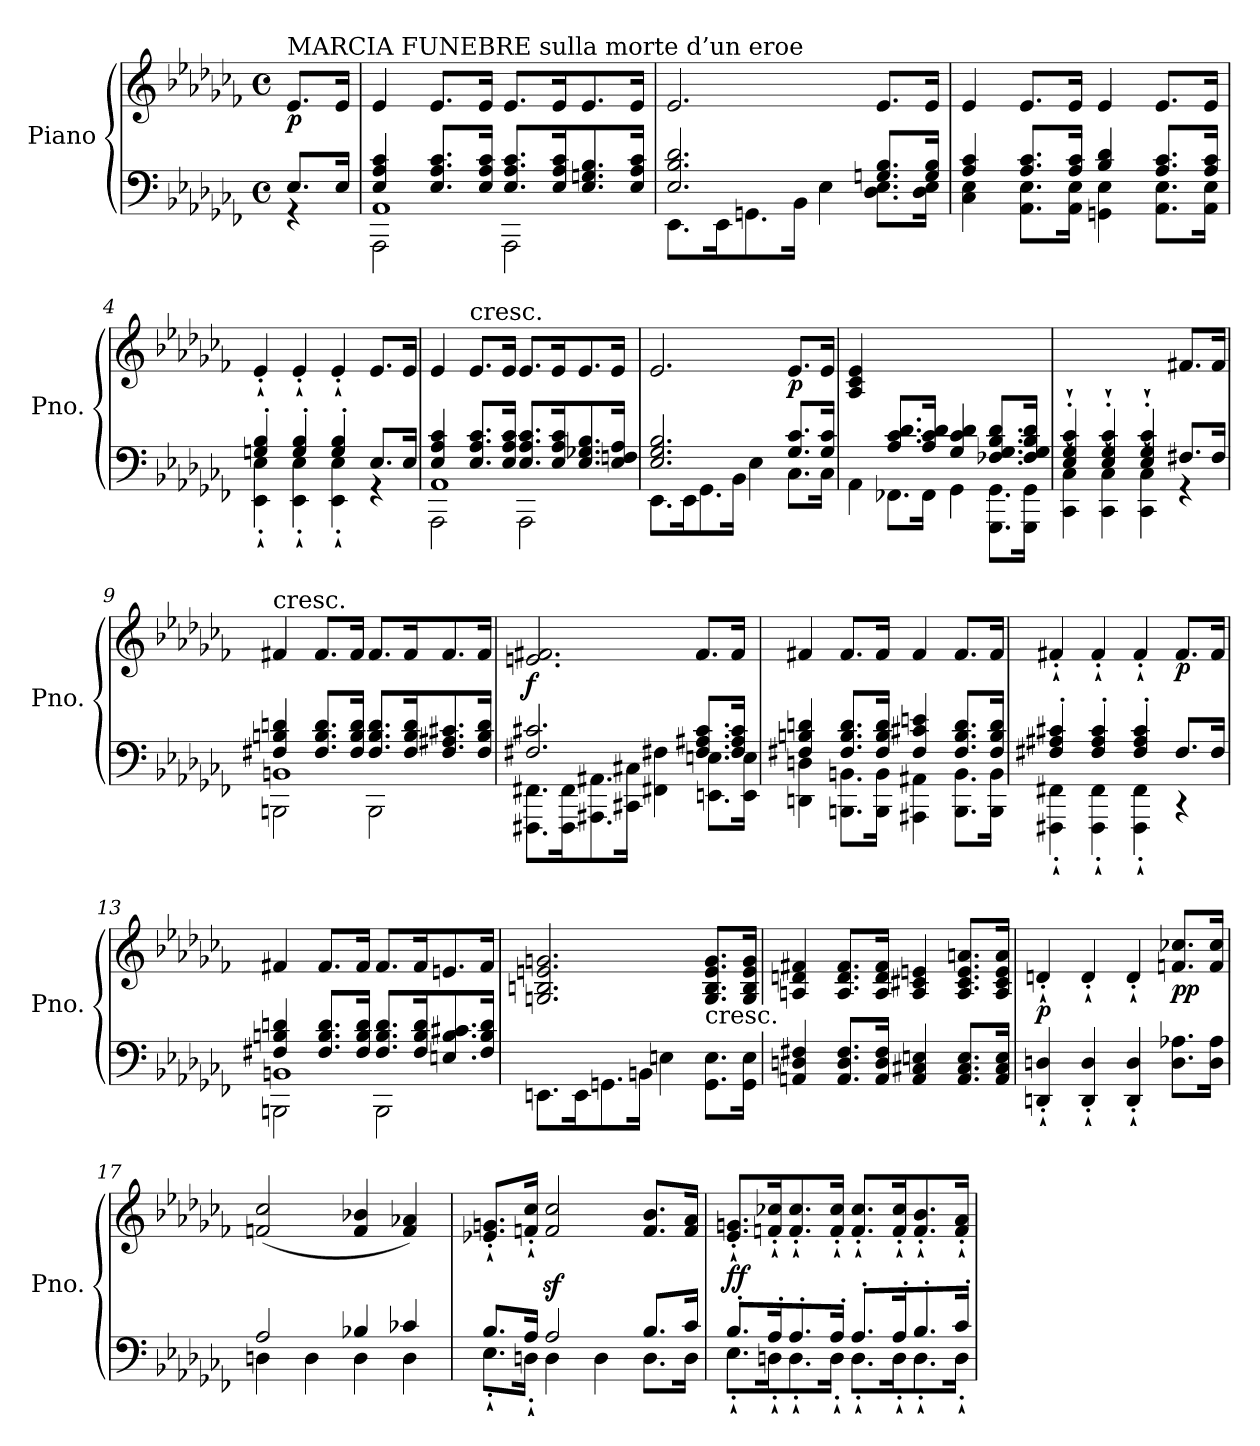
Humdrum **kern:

**kern	**kern	**dynam
*part1	*part1	*part1
*staff2	*staff1	*staff1/2
*I"Piano	*	*
*I'Pno.	*	*
*clefF4	*clefG2	*
*k[b-e-a-d-g-c-f-]	*k[b-e-a-d-g-c-f-]	*
*C-:	*C-:	*
*M4/4	*M4/4	*
*met(c)	*met(c)	*
=	=	=
*^	*	*
!	!	!LO:TX:a:t=MARCIA FUNEBRE sulla morte d’un eroe	!
!	!	!	!LO:DY:b
8.E-/L	4rGG	8.e-/L	p
16E-/Jk	.	16e-/Jk	.
=1	=1	=1	=1
*	*^	*	*
4E-/ 4A-/ 4c-/	1AA-	2AAA-\	4e-/	.
8.E-/ 8.A-/ 8.c-/L	.	.	8.e-/L	.
16E-/ 16A-/ 16c-/Jk	.	.	16e-/Jk	.
8.E-/ 8.A-/ 8.c-/L	.	2AAA-\	8.e-/L	.
16E-/ 16A-/ 16c-/K	.	.	16e-/K	.
8.E-/ 8.Gn/ 8.B-/	.	.	8.e-/	.
16E-/ 16A-/ 16c-/Jk	.	.	16e-/Jk	.
*	*v	*v	*	*
=2	=2	=2	=2
2.E-/ 2.B-/ 2.d-/	8.EE-\L	2.e-/	.
.	16EE-\K	.	.
.	8.GGn\	.	.
.	16BB-\Jk	.	.
.	4E-\	.	.
8.Gn/ 8.B-/L	8.D-\ 8.E-\L	8.e-/L	.
16G/ 16B-/Jk	16D-\ 16E-\Jk	16e-/Jk	.
=3	=3	=3	=3
4A-/ 4c-/	4C-\ 4E-\	4e-/	.
8.A-/ 8.c-/L	8.AA-\ 8.E-\L	8.e-/L	.
16A-/ 16c-/Jk	16AA-\ 16E-\Jk	16e-/Jk	.
4B-/ 4d-/	4GGn\ 4E-\	4e-/	.
8.A-/ 8.c-/L	8.AA-\ 8.E-\L	8.e-/L	.
16A-/ 16c-/Jk	16AA-\ 16E-\Jk	16e-/Jk	.
=4	=4	=4	=4
4Gn/' 4B-/'	4EE-\`' 4E-\`'	4e-`'/	.
4G/' 4B-/'	4EE-\`' 4E-\`'	4e-`'/	.
4G/' 4B-/'	4EE-\`' 4E-\`'	4e-`'/	.
8.E-/L	4rGG	8.e-/L	.
16E-/Jk	.	16e-/Jk	.
!!LO:LB:g=z
=5	=5	=5	=5
*	*^	*	*
4E-/ 4A-/ 4c-/	1AA-	2AAA-\	4e-/	.
!	!	!	!LO:TX:a:t=cresc.	!
8.E-/ 8.A-/ 8.c-/L	.	.	8.e-/L	.
16E-/ 16A-/ 16c-/Jk	.	.	16e-/Jk	.
8.E-/ 8.A-/ 8.c-/L	.	2AAA-\	8.e-/L	.
16E-/ 16A-/ 16c-/K	.	.	16e-/K	.
8.E-/ 8.G-X/ 8.B-/	.	.	8.e-/	.
16E-/ 16Fn/ 16A-/Jk	.	.	16e-/Jk	.
*	*v	*v	*	*
=6	=6	=6	=6
2.E-/ 2.G-/ 2.B-/	8.EE-\L	2.e-/	.
.	16EE-\K	.	.
.	8.GG-\	.	.
.	16BB-\Jk	.	.
.	4E-\	.	.
!	!	!	!LO:DY:b
8.G-/ 8.c-/L	8.C-\L	8.e-/L	p
16G-/ 16c-/Jk	16C-\Jk	16e-/Jk	.
=7	=7	=7	=7
4ryy	4AA-\	4A-/ 4c-/ 4e-/	.
8.A-/ 8.c-/ 8.d-/L	8.FF-X\L	2.ryy	.
16A-/ 16c-/ 16d-/Jk	16FF-\Jk	.	.
4G-/ 4c-/ 4d-/	4GG-\	.	.
8.F-X/ 8.G-/ 8.B-/ 8.d-/L	8.GGG-\ 8.GG-\L	.	.
16F-/ 16G-/ 16B-/ 16d-/Jk	16GGG-\ 16GG-\Jk	.	.
=8	=8	=8	=8
*	*^	*	*
4E-/`' 4G-/`' 4c-/`'	2.ryy	4CC-\`' 4C-\`'	2.ryy	.
4E-/`' 4G-/`' 4c-/`'	.	4CC-\`' 4C-\`'	.	.
4E-/`' 4G-/`' 4c-/`'	.	4CC-\`' 4C-\`'	.	.
4ryy	8.F#X/L	4rGG	8.f#X/L	.
.	16F#/Jk	.	16f#/Jk	.
!!LO:LB:g=z
=9	=9	=9	=9	=9
!	!	!	!LO:TX:a:t=cresc.	!
4F#X/ 4Bn/ 4dn/	1BBn	2BBBn\	4f#X/	.
8.F#/ 8.B/ 8.d/L	.	.	8.f#/L	.
16F#/ 16B/ 16d/Jk	.	.	16f#/Jk	.
8.F#/ 8.B/ 8.d/L	.	2BBB\	8.f#/L	.
16F#/ 16B/ 16d/K	.	.	16f#/K	.
8.F#/ 8.A#X/ 8.c#X/	.	.	8.f#/	.
16F#/ 16B/ 16d/Jk	.	.	16f#/Jk	.
*	*v	*v	*	*
=10	=10	=10	=10
!	!	!	!LO:DY:b
2.F#X/ 2.c#X/	8.FFF#X\ 8.FF#X\L	2.en/ 2.f#X/	f
.	16FFF#\ 16FF#\K	.	.
.	8.AAA#X\ 8.AA#X\	.	.
.	16CC#X\ 16C#X\Jk	.	.
.	4FF#X\ 4F#X\	.	.
8.F#/ 8.A#X/ 8.c#/L	8.EEn\ 8.En\L	8.f#/L	.
16F#/ 16A#/ 16c#/Jk	16EE\ 16E\Jk	16f#/Jk	.
=11	=11	=11	=11
4F#X/ 4Bn/ 4dn/	4DDn\ 4Dn\	4f#X/	.
8.F#/ 8.B/ 8.d/L	8.BBBn\ 8.BBn\L	8.f#/L	.
16F#/ 16B/ 16d/Jk	16BBB\ 16BB\Jk	16f#/Jk	.
4F#/ 4c#X/ 4en/	4AAA#X\ 4AA#X\	4f#/	.
8.F#/ 8.B/ 8.d/L	8.BBB\ 8.BB\L	8.f#/L	.
16F#/ 16B/ 16d/Jk	16BBB\ 16BB\Jk	16f#/Jk	.
=12	=12	=12	=12
4F#X/' 4A#X/' 4c#X/'	4FFF#X\`' 4FF#X\`'	4f#X`'/	.
4F#/' 4A#/' 4c#/'	4FFF#\`' 4FF#\`'	4f#`'/	.
4F#/' 4A#/' 4c#/'	4FFF#\`' 4FF#\`'	4f#`'/	.
!	!	!	!LO:DY:b
8.F#/L	4rCC	8.f#/L	p
16F#/Jk	.	16f#/Jk	.
!!LO:LB:g=z
=13	=13	=13	=13
*	*^	*	*
4F#X/ 4Bn/ 4dn/	1BBn	2BBBn\	4f#X/	.
8.F#/ 8.B/ 8.d/L	.	.	8.f#/L	.
16F#/ 16B/ 16d/Jk	.	.	16f#/Jk	.
8.F#/ 8.B/ 8.d/L	.	2BBB\	8.f#/L	.
16F#/ 16B/ 16d/K	.	.	16f#/K	.
8.En/ 8.B/ 8.c#X/	.	.	8.en/	.
16F#/ 16B/ 16d/Jk	.	.	16f#/Jk	.
*v	*v	*v	*	*
=14	=14	=14
8.EEn\L	2.Gn/ 2.Bn/ 2.en/ 2.gn/	.
16EE\K	.	.
8.GGn\	.	.
16BBn\Jk	.	.
4En\	.	.
!	!LO:TX:b:t=cresc.	!
8.GG\ 8.E\L	8.G/ 8.B/ 8.e/ 8.g/L	.
16GG\ 16E\Jk	16G/ 16B/ 16e/ 16g/Jk	.
=15	=15	=15
4AAn/ 4Dn/ 4F#X/	4An/ 4dn/ 4f#X/	.
8.AA/ 8.D/ 8.F#/L	8.A/ 8.d/ 8.f#/L	.
16AA/ 16D/ 16F#/Jk	16A/ 16d/ 16f#/Jk	.
4AA/ 4C#X/ 4En/	4A/ 4c#X/ 4en/	.
8.AA/ 8.C#/ 8.E/L	8.A/ 8.c#/ 8.e/ 8.an/L	.
16AA/ 16C#/ 16E/Jk	16A/ 16c#/ 16e/ 16a/Jk	.
=16	=16	=16
!	!	!LO:DY:b
4DDn/`' 4Dn/`'	4dn`'/	p
4DD/`' 4D/`'	4d`'/	.
4DD/`' 4D/`'	4d`'/	.
!	!	!LO:DY:b
8.D\ 8.A-X\L	8.fn/ 8.cc-X/L	pp
16D\ 16A-\Jk	16f/ 16cc-/Jk	.
!!LO:LB:g=z
=17	=17	=17
*^	*	*
2A-/	4Dn\	(2fn/ 2cc-/	.
.	4D\	.	.
4B-X/	4D\	4f/ 4b-X/	.
4c-X/	4D\	4f/ 4a-X/)	.
=18	=18	=18	=18
8.B-/L	8.E-`'\L	8.e-X/`' 8.gn/`'L	.
16A-/Jk	16Dn`'\Jk	16fn/`' 16cc-/`'Jk	.
2A-/	4D\	2f/z< 2cc-/z<	.
.	4D\	.	.
8.B-/L	8.D\L	8.f/ 8.b-/L	.
16c-/Jk	16D\Jk	16f/ 16a-/Jk	.
=19	=19	=19	=19
!	!	!	!LO:DY:a=2
8.B-'/L	8.E-`'\L	8.e-/`' 8.gn/`'L	ff
16A-'/K	16Dn`'\K	16fn/`' 16cc-X/`'K	.
8.A-'/	8.D`'\	8.f/`' 8.cc-/`'	.
16A-'/Jk	16D`'\Jk	16f/`' 16cc-/`'Jk	.
8.A-'/L	8.D`'\L	8.f/`' 8.cc-/`'L	.
16A-'/K	16D`'\K	16f/`' 16cc-/`'K	.
8.B-'/	8.D`'\	8.f/`' 8.b-/`'	.
16c-'/Jk	16D`'\Jk	16f/`' 16a-/`'Jk	.
*v	*v	*	*
=	=	=
*-	*-	*-
